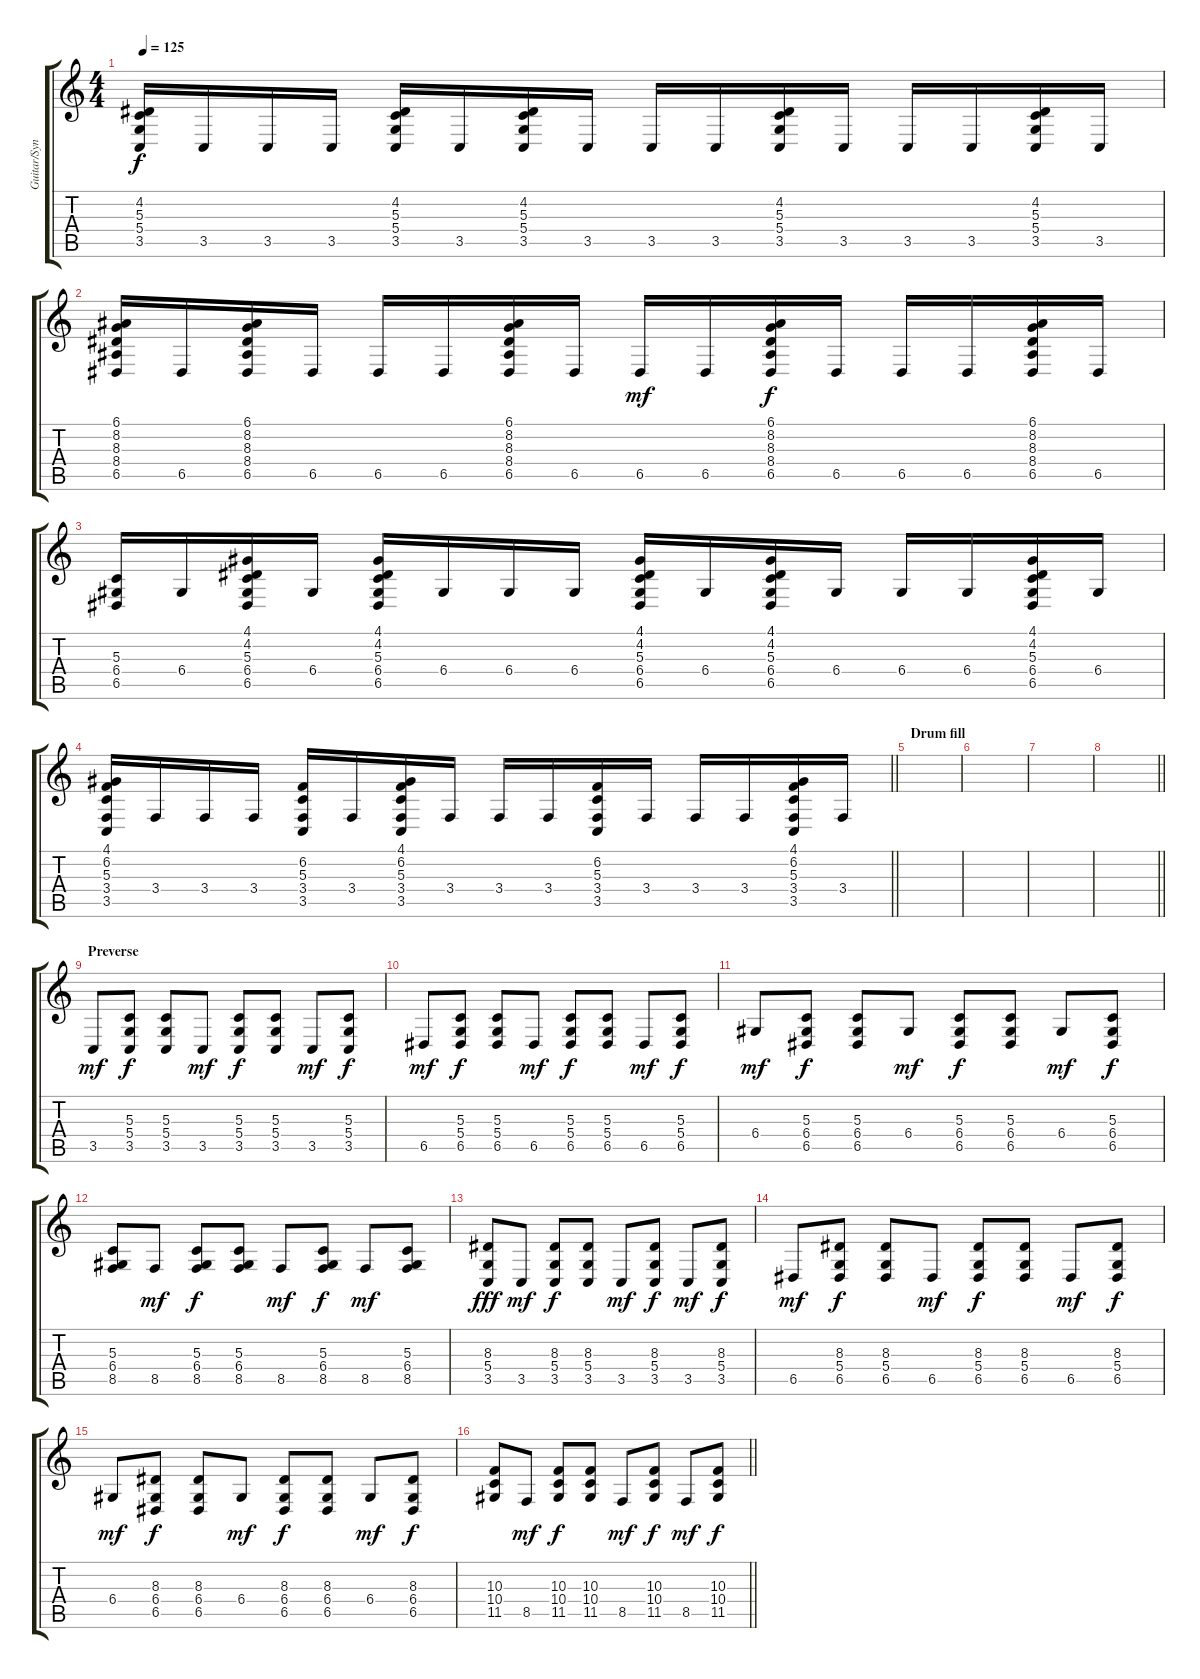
\track ("Guitar/Synth" "Guitar/Syn") {instrument lead2sawtooth}
\staff {score tabs}
\tuning (E4 B3 G3 D3 A2 E2) {hide}
\ts (4 4)
\tempo 125
\clef g2
\ks c
(4.2 5.3 5.4 3.5).16{dy f} 3.5.16 3.5.16 3.5.16 (4.2 5.3 5.4 3.5).16 3.5.16 (4.2 5.3 5.4 3.5).16 3.5.16 3.5.16 3.5.16 (4.2 5.3 5.4 3.5).16 3.5.16 3.5.16 3.5.16 (4.2 5.3 5.4 3.5).16 3.5.16 |
(6.1 8.2 8.3 8.4 6.5).16 6.5.16 (6.1 8.2 8.3 8.4 6.5).16 6.5.16 6.5.16 6.5.16 (6.1 8.2 8.3 8.4 6.5).16 6.5.16 6.5.16{dy mf} 6.5.16 (6.1 8.2 8.3 8.4 6.5).16{dy f} 6.5.16 6.5.16 6.5.16 (6.1 8.2 8.3 8.4 6.5).16 6.5.16 |
(5.3 6.4 6.5).16 6.4.16 (4.1 4.2 5.3 6.4 6.5).16 6.4.16 (4.1 4.2 5.3 6.4 6.5).16 6.4.16 6.4.16 6.4.16 (4.1 4.2 5.3 6.4 6.5).16 6.4.16 (4.1 4.2 5.3 6.4 6.5).16 6.4.16 6.4.16 6.4.16 (4.1 4.2 5.3 6.4 6.5).16 6.4.16 |
\barLineRight lightlight
(4.1 6.2 5.3 3.4 3.5).16 3.4.16 3.4.16 3.4.16 (6.2 5.3 3.4 3.5).16 3.4.16 (4.1 6.2 5.3 3.4 3.5).16 3.4.16 3.4.16 3.4.16 (6.2 5.3 3.4 3.5).16 3.4.16 3.4.16 3.4.16 (4.1 6.2 5.3 3.4 3.5).16 3.4.16 |
\section ("" "Drum fill")
|
|
|
\barLineRight lightlight
|
\section ("" "Preverse")
3.5.8{dy mf} (5.3 5.4 3.5).8{dy f} (5.3 5.4 3.5).8 3.5.8{dy mf} (5.3 5.4 3.5).8{dy f} (5.3 5.4 3.5).8 3.5.8{dy mf} (5.3 5.4 3.5).8{dy f} |
6.5.8{dy mf} (5.3 5.4 6.5).8{dy f} (5.3 5.4 6.5).8 6.5.8{dy mf} (5.3 5.4 6.5).8{dy f} (5.3 5.4 6.5).8 6.5.8{dy mf} (5.3 5.4 6.5).8{dy f} |
6.4.8{dy mf} (5.3 6.4 6.5).8{dy f} (5.3 6.4 6.5).8 6.4.8{dy mf} (5.3 6.4 6.5).8{dy f} (5.3 6.4 6.5).8 6.4.8{dy mf} (5.3 6.4 6.5).8{dy f} |
(5.3 6.4 8.5).8 8.5.8{dy mf} (5.3 6.4 8.5).8{dy f} (5.3 6.4 8.5).8 8.5.8{dy mf} (5.3 6.4 8.5).8{dy f} 8.5.8{dy mf} (5.3 6.4 8.5).8 |
(8.3 5.4 3.5).8{dy fff} 3.5.8{dy mf} (8.3 5.4 3.5).8{dy f} (8.3 5.4 3.5).8 3.5.8{dy mf} (8.3 5.4 3.5).8{dy f} 3.5.8{dy mf} (8.3 5.4 3.5).8{dy f} |
6.5.8{dy mf} (8.3 5.4 6.5).8{dy f} (8.3 5.4 6.5).8 6.5.8{dy mf} (8.3 5.4 6.5).8{dy f} (8.3 5.4 6.5).8 6.5.8{dy mf} (8.3 5.4 6.5).8{dy f} |
6.4.8{dy mf} (8.3 6.4 6.5).8{dy f} (8.3 6.4 6.5).8 6.4.8{dy mf} (8.3 6.4 6.5).8{dy f} (8.3 6.4 6.5).8 6.4.8{dy mf} (8.3 6.4 6.5).8{dy f} |
\barLineRight lightlight
(10.3 10.4 11.5).8 8.5.8{dy mf} (10.3 10.4 11.5).8{dy f} (10.3 10.4 11.5).8 8.5.8{dy mf} (10.3 10.4 11.5).8{dy f} 8.5.8{dy mf} (10.3 10.4 11.5).8{dy f}
